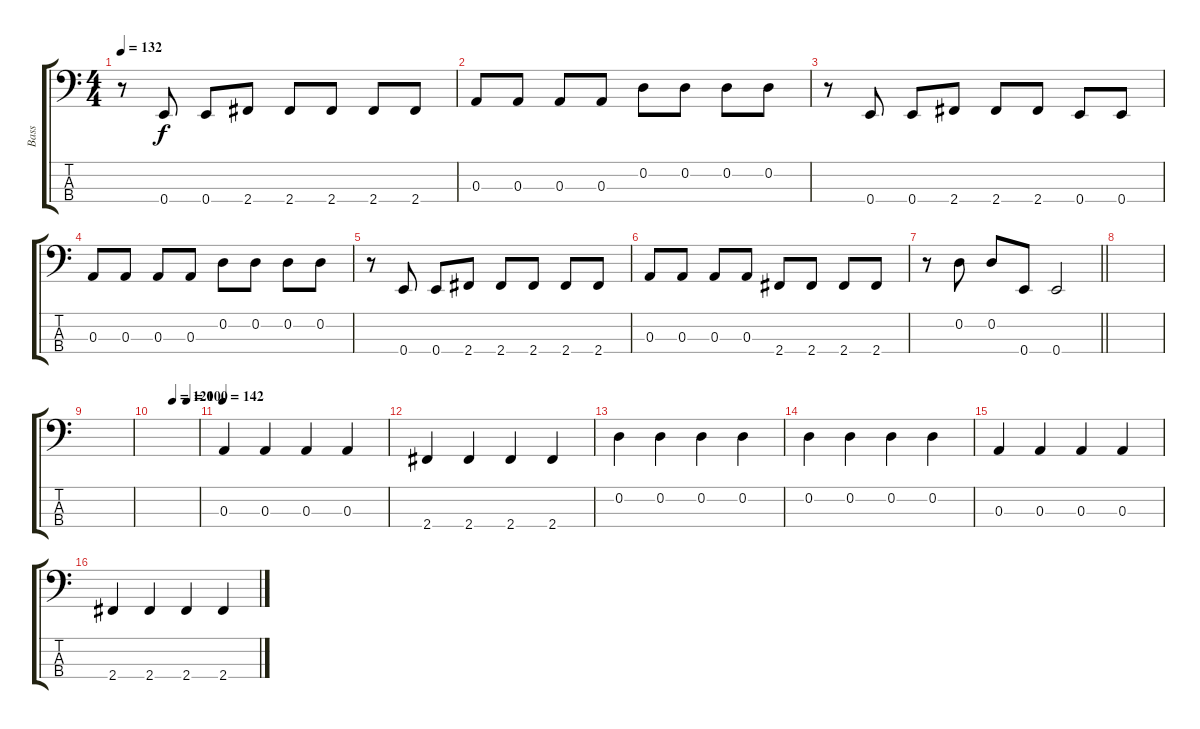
\track ("Bass" "Bass") {instrument electricbassfinger}
\staff {score tabs}
\tuning (G2 D2 A1 E1) {hide}
\ts (4 4)
\tempo 132
\clef f4
\ks c
r.8{dy f} 0.4.8 0.4.8 2.4.8 2.4.8 2.4.8 2.4.8 2.4.8 |
0.3.8 0.3.8 0.3.8 0.3.8 0.2.8 0.2.8 0.2.8 0.2.8 |
r.8 0.4.8 0.4.8 2.4.8 2.4.8 2.4.8 0.4.8 0.4.8 |
0.3.8 0.3.8 0.3.8 0.3.8 0.2.8 0.2.8 0.2.8 0.2.8 |
r.8 0.4.8 0.4.8 2.4.8 2.4.8 2.4.8 2.4.8 2.4.8 |
0.3.8 0.3.8 0.3.8 0.3.8 2.4.8 2.4.8 2.4.8 2.4.8 |
\barLineRight lightlight
r.8 0.2.8 0.2.8 0.4.8 0.4.2 |
|
|
\tempo (120 0.4375)
\tempo (100 0.75)
|
\tempo 142
0.3.4 0.3.4 0.3.4 0.3.4 |
2.4.4 2.4.4 2.4.4 2.4.4 |
0.2.4 0.2.4 0.2.4 0.2.4 |
0.2.4 0.2.4 0.2.4 0.2.4 |
0.3.4 0.3.4 0.3.4 0.3.4 |
2.4.4 2.4.4 2.4.4 2.4.4
